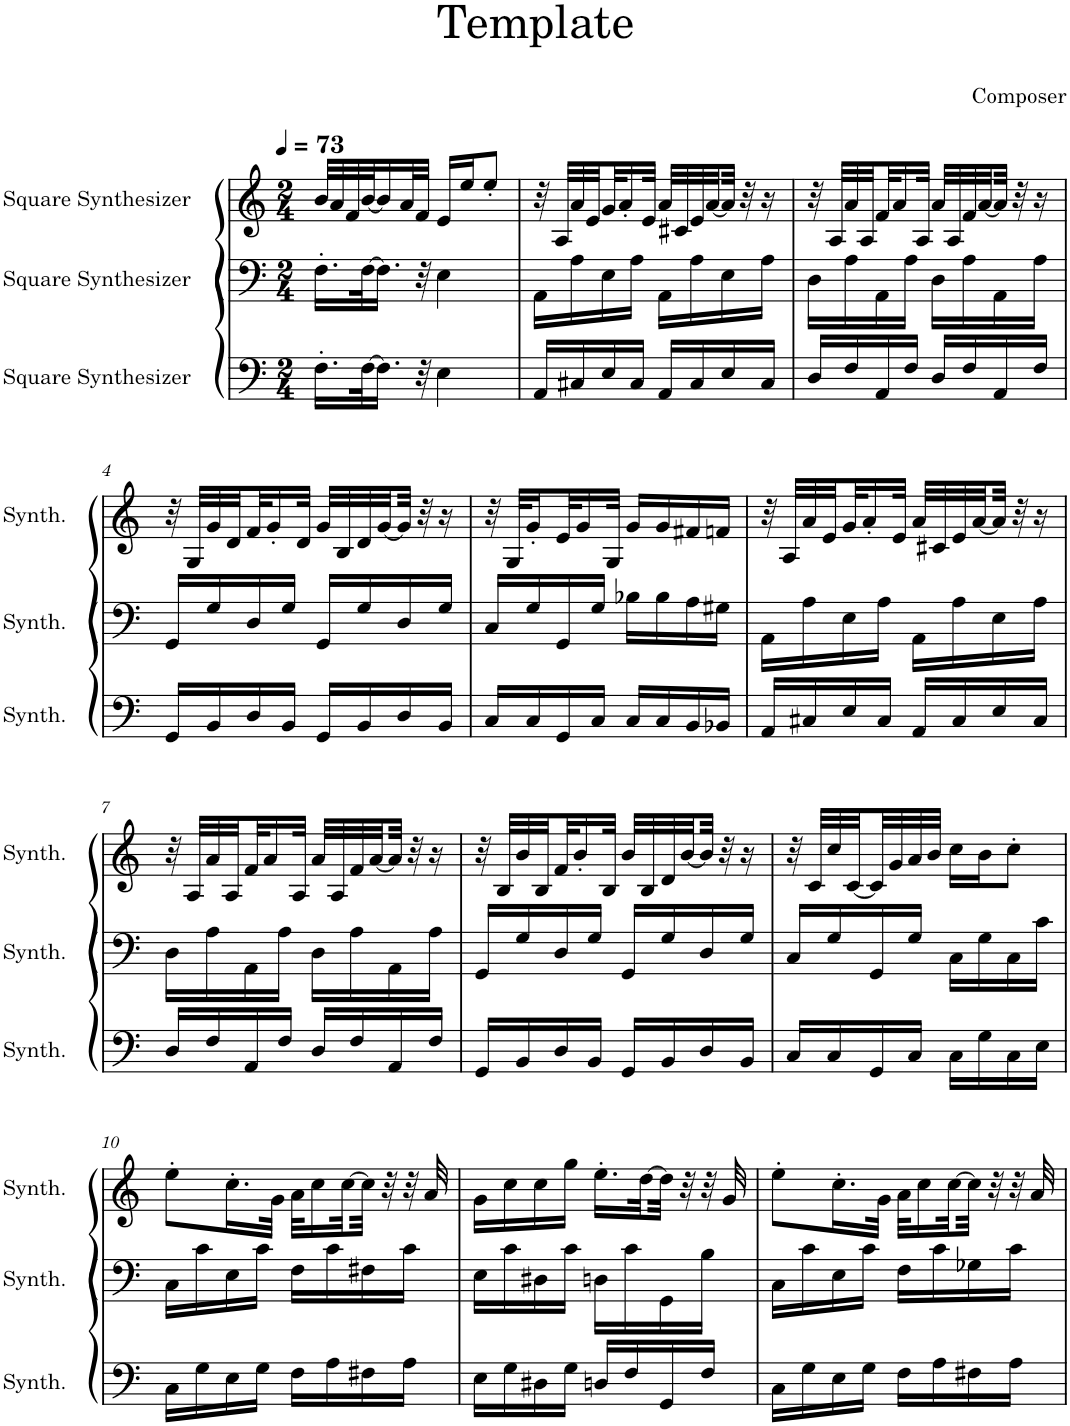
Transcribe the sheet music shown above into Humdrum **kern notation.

**kern	**kern	**kern
*part3	*part2	*part1
*staff3	*staff2	*staff1
*I"Square Synthesizer	*I"Square Synthesizer	*I"Square Synthesizer
*I'Synth.	*I'Synth.	*I'Synth.
*clefF4	*clefF4	*clefG2
*k[]	*k[]	*k[]
*M2/4	*M2/4	*M2/4
*MM73	*MM73	*MM73
=1	=1	=1
16.F'\LL	16.F'\LL	32b/LLL
.	.	32a/
.	.	32f/
[32F\K	[32F\K	[32b/J
16.F\JJ]	16.F\JJ]	16b/]
.	.	32a/L
32r	32r	32f/JJJ
4E\	4E\	16e/LL
.	.	16ee/J
.	.	8ee'/J
=2	=2	=2
16AA/LL	16AA\LL	32r
.	.	32A/LLL
16C#X/	16A\	32a/
.	.	32e/
16E/	16E\	32g/J
.	.	16a'/
16C#/JJ	16A\JJ	.
.	.	32e/JJk
16AA/LL	16AA\LL	32a/LLL
.	.	32c#X/
16C#/	16A\	32e/
.	.	[32a/
16E/	16E\	32a/JJJ]
.	.	32r
16C#/JJ	16A\JJ	16r
=3	=3	=3
16D/LL	16D\LL	32r
.	.	32A/LLL
16F/	16A\	32a/
.	.	32A/
16AA/	16AA\	32f/J
.	.	16a/
16F/JJ	16A\JJ	.
.	.	32A/JJk
16D/LL	16D\LL	32a/LLL
.	.	32A/
16F/	16A\	32f/
.	.	[32a/
16AA/	16AA\	32a/JJJ]
.	.	32r
16F/JJ	16A\JJ	16r
!!LO:LB:g=z
=4	=4	=4
16GG/LL	16GG/LL	32r
.	.	32G/LLL
16BB/	16G/	32g/
.	.	32d/
16D/	16D/	32f/J
.	.	16g'/
16BB/JJ	16G/JJ	.
.	.	32d/JJk
16GG/LL	16GG/LL	32g/LLL
.	.	32B/
16BB/	16G/	32d/
.	.	[32g/
16D/	16D/	32g/JJJ]
.	.	32r
16BB/JJ	16G/JJ	16r
=5	=5	=5
16C/LL	16C/LL	32r
.	.	32G/KLL
16C/	16G/	16g'/
16GG/	16GG/	32e/K
.	.	16g/
16C/JJ	16G/JJ	.
.	.	32G/JJk
16C/LL	16B-X\LL	16g/LL
16C/	16B-\	16g/
16BB/	16A\	16f#X/
16BB-X/JJ	16G#X\JJ	16fn/JJ
=6	=6	=6
16AA/LL	16AA\LL	32r
.	.	32A/LLL
16C#X/	16A\	32a/
.	.	32e/
16E/	16E\	32g/J
.	.	16a'/
16C#/JJ	16A\JJ	.
.	.	32e/JJk
16AA/LL	16AA\LL	32a/LLL
.	.	32c#X/
16C#/	16A\	32e/
.	.	[32a/
16E/	16E\	32a/JJJ]
.	.	32r
16C#/JJ	16A\JJ	16r
!!LO:LB:g=z
=7	=7	=7
16D/LL	16D\LL	32r
.	.	32A/LLL
16F/	16A\	32a/
.	.	32A/
16AA/	16AA\	32f/J
.	.	16a/
16F/JJ	16A\JJ	.
.	.	32A/JJk
16D/LL	16D\LL	32a/LLL
.	.	32A/
16F/	16A\	32f/
.	.	[32a/
16AA/	16AA\	32a/JJJ]
.	.	32r
16F/JJ	16A\JJ	16r
=8	=8	=8
16GG/LL	16GG/LL	32r
.	.	32B/LLL
16BB/	16G/	32b/
.	.	32B/
16D/	16D/	32f/J
.	.	16b'/
16BB/JJ	16G/JJ	.
.	.	32B/JJk
16GG/LL	16GG/LL	32b/LLL
.	.	32B/
16BB/	16G/	32d/
.	.	[32b/
16D/	16D/	32b/JJJ]
.	.	32r
16BB/JJ	16G/JJ	16r
=9	=9	=9
16C/LL	16C/LL	32r
.	.	32c/LLL
16C/	16G/	32cc/
.	.	[32c/
16GG/	16GG/	32c/]
.	.	32g/
16C/JJ	16G/JJ	32a/
.	.	32b/JJJ
16C\LL	16C\LL	16cc\LL
16G\	16G\	16b\J
16C\	16C\	8cc'\J
16E\JJ	16c\JJ	.
!!LO:LB:g=z
=10	=10	=10
16C\LL	16C\LL	8ee'\L
16G\	16c\	.
16E\	16E\	16.cc'\L
16G\JJ	16c\JJ	.
.	.	32g\JJk
16F\LL	16F\LL	32a\KLL
.	.	16cc\
16A\	16c\	.
.	.	[32cc\L
16F#X\	16F#X\	32cc\JJJ]
.	.	32r
16A\JJ	16c\JJ	32r
.	.	32a/
=11	=11	=11
16E\LL	16E\LL	16g\LL
16G\	16c\	16cc\
16D#X\	16D#X\	16cc\
16G\JJ	16c\JJ	16gg\JJ
16Dn/LL	16Dn\LL	16.ee'\LL
16F/	16c\	.
.	.	[32dd\L
16GG/	16GG\	32dd\JJJ]
.	.	32r
16F/JJ	16B\JJ	32r
.	.	32g/
=12	=12	=12
16C\LL	16C\LL	8ee'\L
16G\	16c\	.
16E\	16E\	16.cc'\L
16G\JJ	16c\JJ	.
.	.	32g\JJk
16F\LL	16F\LL	32a\KLL
.	.	16cc\
16A\	16c\	.
.	.	[32cc\L
16F#X\	16G-X\	32cc\JJJ]
.	.	32r
16A\JJ	16c\JJ	32r
.	.	32a/
=	=	=
*-	*-	*-
